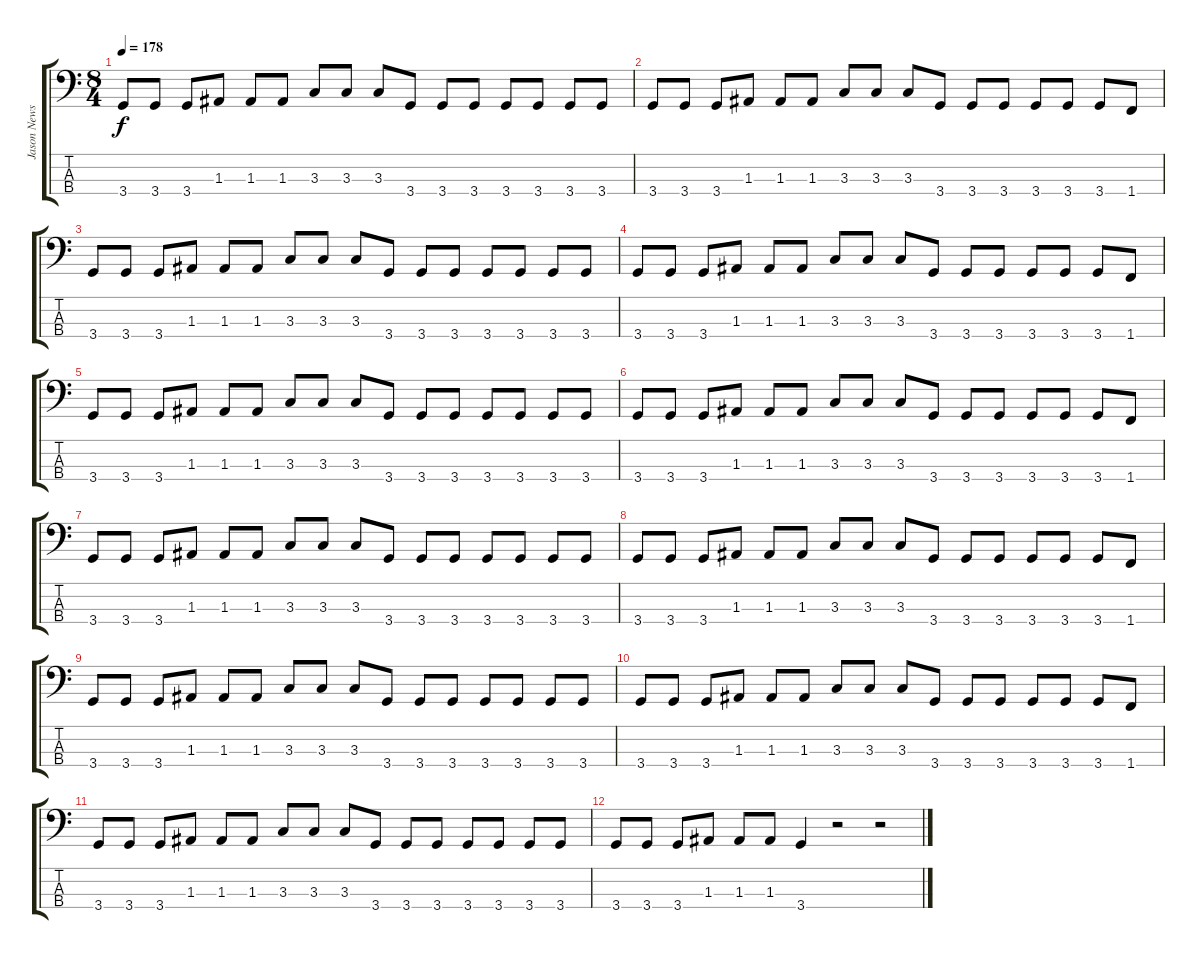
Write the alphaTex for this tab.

\track ("Jason Newsted [Bass]" "Jason News") {instrument electricbasspick}
\staff {score tabs}
\tuning (G2 D2 A1 E1) {hide}
\ts (8 4)
\tempo 178
\clef f4
\ks c
3.4.8{dy f} 3.4.8 3.4.8 1.3.8 1.3.8 1.3.8 3.3.8 3.3.8 3.3.8 3.4.8 3.4.8 3.4.8 3.4.8 3.4.8 3.4.8 3.4.8 |
3.4.8 3.4.8 3.4.8 1.3.8 1.3.8 1.3.8 3.3.8 3.3.8 3.3.8 3.4.8 3.4.8 3.4.8 3.4.8 3.4.8 3.4.8 1.4.8 |
3.4.8 3.4.8 3.4.8 1.3.8 1.3.8 1.3.8 3.3.8 3.3.8 3.3.8 3.4.8 3.4.8 3.4.8 3.4.8 3.4.8 3.4.8 3.4.8 |
3.4.8 3.4.8 3.4.8 1.3.8 1.3.8 1.3.8 3.3.8 3.3.8 3.3.8 3.4.8 3.4.8 3.4.8 3.4.8 3.4.8 3.4.8 1.4.8 |
3.4.8 3.4.8 3.4.8 1.3.8 1.3.8 1.3.8 3.3.8 3.3.8 3.3.8 3.4.8 3.4.8 3.4.8 3.4.8 3.4.8 3.4.8 3.4.8 |
3.4.8 3.4.8 3.4.8 1.3.8 1.3.8 1.3.8 3.3.8 3.3.8 3.3.8 3.4.8 3.4.8 3.4.8 3.4.8 3.4.8 3.4.8 1.4.8 |
3.4.8 3.4.8 3.4.8 1.3.8 1.3.8 1.3.8 3.3.8 3.3.8 3.3.8 3.4.8 3.4.8 3.4.8 3.4.8 3.4.8 3.4.8 3.4.8 |
3.4.8 3.4.8 3.4.8 1.3.8 1.3.8 1.3.8 3.3.8 3.3.8 3.3.8 3.4.8 3.4.8 3.4.8 3.4.8 3.4.8 3.4.8 1.4.8 |
3.4.8 3.4.8 3.4.8 1.3.8 1.3.8 1.3.8 3.3.8 3.3.8 3.3.8 3.4.8 3.4.8 3.4.8 3.4.8 3.4.8 3.4.8 3.4.8 |
3.4.8 3.4.8 3.4.8 1.3.8 1.3.8 1.3.8 3.3.8 3.3.8 3.3.8 3.4.8 3.4.8 3.4.8 3.4.8 3.4.8 3.4.8 1.4.8 |
3.4.8 3.4.8 3.4.8 1.3.8 1.3.8 1.3.8 3.3.8 3.3.8 3.3.8 3.4.8 3.4.8 3.4.8 3.4.8 3.4.8 3.4.8 3.4.8 |
3.4.8 3.4.8 3.4.8 1.3.8 1.3.8 1.3.8 3.4.4 r.2 r.2
